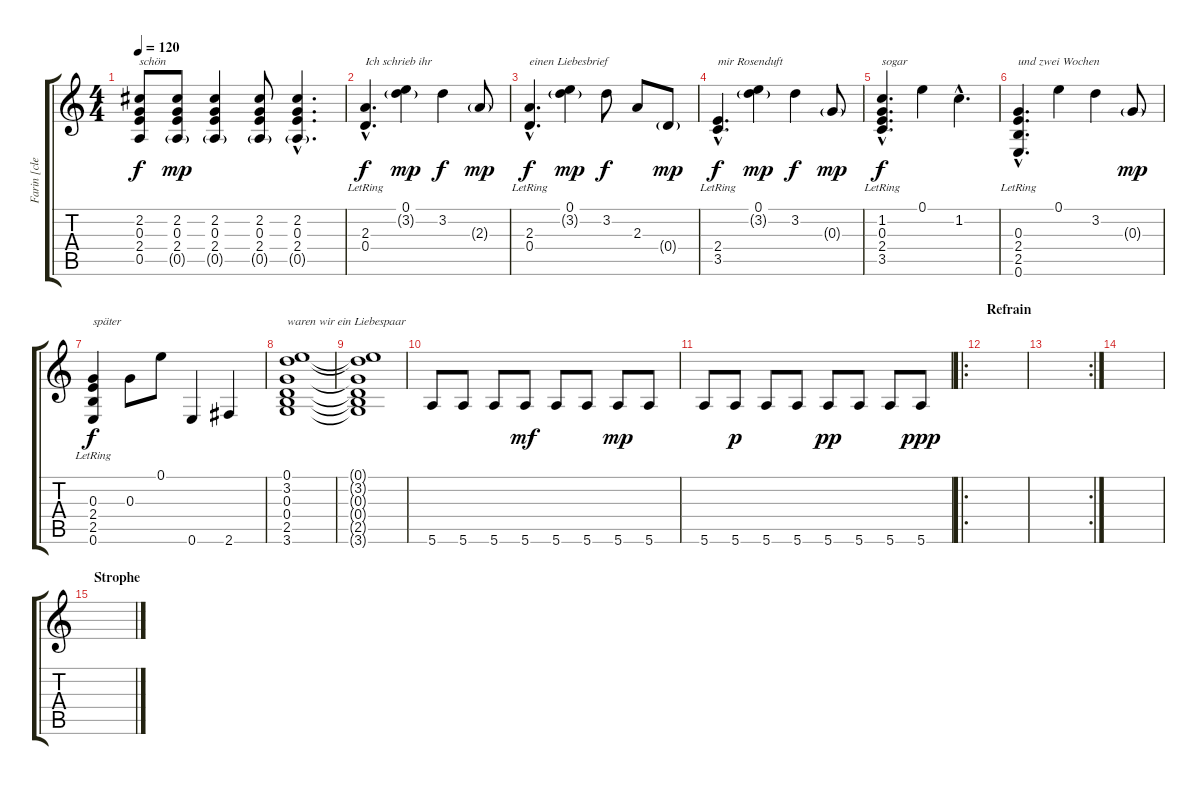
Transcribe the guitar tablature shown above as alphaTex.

\track ("Farin [clean]" "Farin [cle") {instrument acousticguitarsteel}
\staff {score tabs}
\tuning (E4 B3 G3 D3 A2 E2) {hide}
\ts (4 4)
\tempo 120
\clef g2
\ks c
(2.2{t} 0.3{t} 2.4{t} 0.5{t}).8{txt "schön" dy f} (2.2 0.3 2.4 0.5{g}).8{dy mp} (2.2 0.3 2.4 0.5{g}).4 (2.2 0.3 2.4 0.5{g}).8 (2.2{hac} 0.3{hac} 2.4{hac} 0.5{g hac}).4{d} |
(2.3{hac lr} 0.4{hac lr}).4{d txt "Ich schrieb ihr" dy f} (0.1 3.2{g}).4{dy mp} 3.2.4{dy f} 2.3{g}.8{dy mp} |
(2.3{hac lr} 0.4{hac lr}).4{d txt "einen Liebesbrief" dy f} (0.1 3.2{g}).4{dy mp} 3.2.8{dy f} 2.3.8 0.4{g}.8{dy mp} |
(2.4{hac lr} 3.5{hac lr}).4{d txt "mir Rosenduft" dy f} (0.1 3.2{g}).4{dy mp} 3.2.4{dy f} 0.3{g}.8{dy mp} |
(1.2{hac} 0.3{hac} 2.4{hac lr} 3.5{hac lr}).4{d txt "sogar" dy f} 0.1.4 1.2{hac}.4{d} |
(0.3{hac} 2.4{hac} 2.5{hac} 0.6{hac lr}).4{d txt "und zwei Wochen"} 0.1.4 3.2.4 0.3{g}.8{dy mp} |
(0.3 2.4 2.5 0.6{lr}).4{txt "später" dy f} 0.3.8 0.1.8 0.6.4 2.6.4 |
(0.1 3.2 0.3 0.4 2.5 3.6).1{txt "waren wir ein Liebespaar"} |
(0.1{t} 3.2{t} 0.3{t} 0.4{t} 2.5{t} 3.6{t}).1 |
5.6.8 5.6.8 5.6.8 5.6.8{dy mf} 5.6.8 5.6.8 5.6.8{dy mp} 5.6.8 |
5.6.8 5.6.8{dy p} 5.6.8 5.6.8 5.6.8{dy pp} 5.6.8 5.6.8 5.6.8{dy ppp} |
\ro
\section ("" "Refrain")
|
\rc 2
|
|
\section ("" "Strophe")
